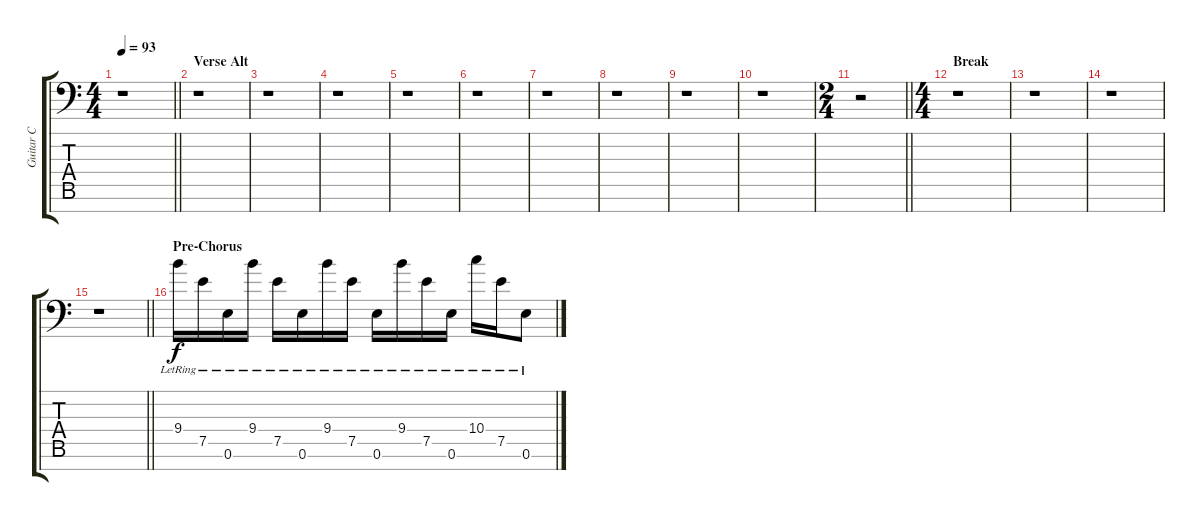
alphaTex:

\track ("Guitar C" "Guitar C") {instrument electricguitarclean}
\staff {score tabs}
\tuning (E4 B3 G3 D3 A2 E2 A1) {hide}
\ts (4 4)
\tempo 93
\clef f4
\barLineRight lightlight
\ks c
r.1{dy f} |
\section ("" "Verse Alt")
r.1 |
r.1 |
r.1 |
r.1 |
r.1 |
r.1 |
r.1 |
r.1 |
r.1 |
\ts (2 4)
\barLineRight lightlight
r.2 |
\ts (4 4)
\section ("" "Break")
r.1 |
r.1 |
r.1 |
\barLineRight lightlight
r.1 |
\section ("" "Pre-Chorus")
9.4{lr}.16 7.5{lr}.16 0.6{lr}.16 9.4{lr}.16 7.5{lr}.16 0.6{lr}.16 9.4{lr}.16 7.5{lr}.16 0.6{lr}.16 9.4{lr}.16 7.5{lr}.16 0.6{lr}.16 10.4{lr}.16 7.5{lr}.16 0.6{lr}.8
